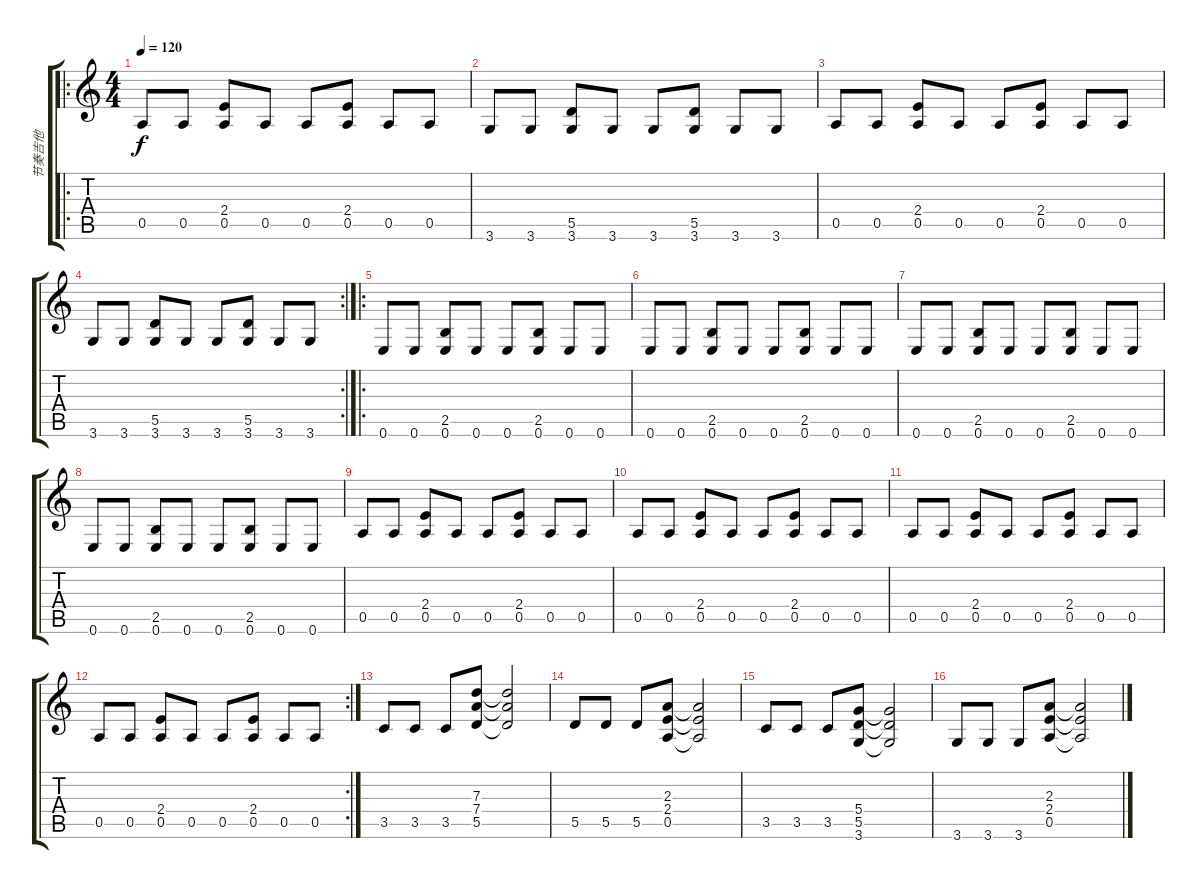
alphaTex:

\track ("节奏吉他" "节奏吉他") {instrument distortionguitar}
\staff {score tabs}
\tuning (E4 B3 G3 D3 A2 E2) {hide}
\ro
\ts (4 4)
\tempo 120
\clef g2
\ks c
0.5.8{dy f} 0.5.8 (2.4 0.5).8 0.5.8 0.5.8 (2.4 0.5).8 0.5.8 0.5.8 |
3.6.8 3.6.8 (5.5 3.6).8 3.6.8 3.6.8 (5.5 3.6).8 3.6.8 3.6.8 |
0.5.8 0.5.8 (2.4 0.5).8 0.5.8 0.5.8 (2.4 0.5).8 0.5.8 0.5.8 |
\rc 2
3.6.8 3.6.8 (5.5 3.6).8 3.6.8 3.6.8 (5.5 3.6).8 3.6.8 3.6.8 |
\ro
0.6.8 0.6.8 (2.5 0.6).8 0.6.8 0.6.8 (2.5 0.6).8 0.6.8 0.6.8 |
0.6.8 0.6.8 (2.5 0.6).8 0.6.8 0.6.8 (2.5 0.6).8 0.6.8 0.6.8 |
0.6.8 0.6.8 (2.5 0.6).8 0.6.8 0.6.8 (2.5 0.6).8 0.6.8 0.6.8 |
0.6.8 0.6.8 (2.5 0.6).8 0.6.8 0.6.8 (2.5 0.6).8 0.6.8 0.6.8 |
0.5.8 0.5.8 (2.4 0.5).8 0.5.8 0.5.8 (2.4 0.5).8 0.5.8 0.5.8 |
0.5.8 0.5.8 (2.4 0.5).8 0.5.8 0.5.8 (2.4 0.5).8 0.5.8 0.5.8 |
0.5.8 0.5.8 (2.4 0.5).8 0.5.8 0.5.8 (2.4 0.5).8 0.5.8 0.5.8 |
\rc 2
0.5.8 0.5.8 (2.4 0.5).8 0.5.8 0.5.8 (2.4 0.5).8 0.5.8 0.5.8 |
3.5.8 3.5.8 3.5.8 (7.3 7.4 5.5).8 (7.3{t} 7.4{t} 5.5{t}).2 |
5.5.8 5.5.8 5.5.8 (2.3 2.4 0.5).8 (2.3{t} 2.4{t} 0.5{t}).2 |
3.5.8 3.5.8 3.5.8 (5.4 5.5 3.6).8 (5.4{t} 5.5{t} 3.6{t}).2 |
3.6.8 3.6.8 3.6.8 (2.3 2.4 0.5).8 (2.3{t} 2.4{t} 0.5{t}).2
